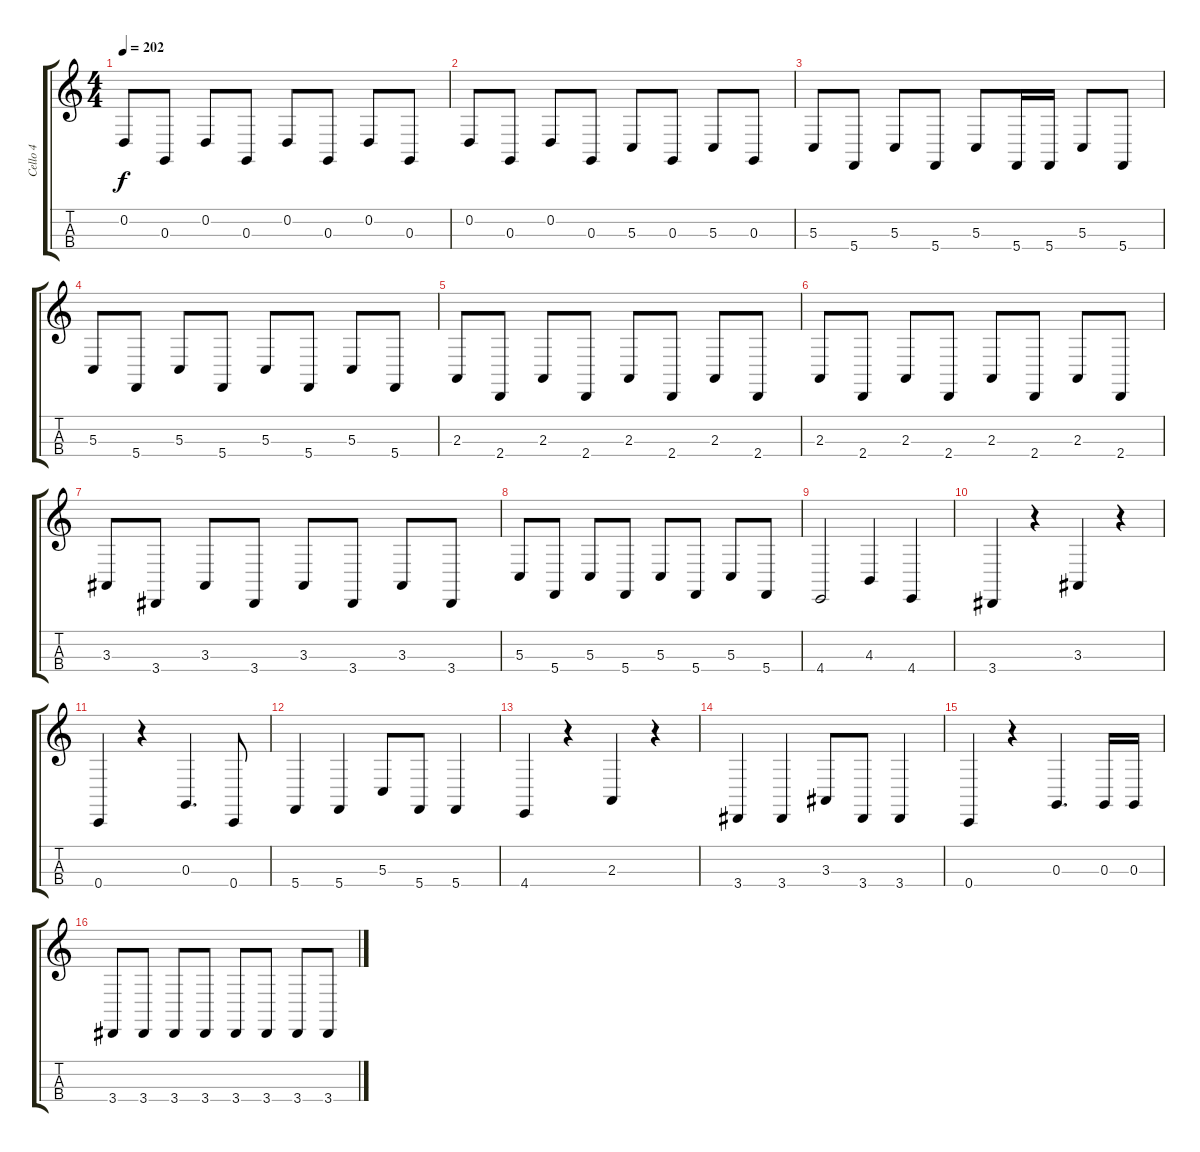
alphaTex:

\track ("Cello 4" "Cello 4") {instrument cello}
\staff {score tabs}
\tuning (A3 D3 G2 C2) {hide}
\ts (4 4)
\tempo 202
\clef g2
\ks c
0.2.8{dy f} 0.3.8 0.2.8 0.3.8 0.2.8 0.3.8 0.2.8 0.3.8 |
0.2.8 0.3.8 0.2.8 0.3.8 5.3.8 0.3.8 5.3.8 0.3.8 |
5.3.8 5.4.8 5.3.8 5.4.8 5.3.8 5.4.16 5.4.16 5.3.8 5.4.8 |
5.3.8 5.4.8 5.3.8 5.4.8 5.3.8 5.4.8 5.3.8 5.4.8 |
2.3.8 2.4.8 2.3.8 2.4.8 2.3.8 2.4.8 2.3.8 2.4.8 |
2.3.8 2.4.8 2.3.8 2.4.8 2.3.8 2.4.8 2.3.8 2.4.8 |
3.3.8 3.4.8 3.3.8 3.4.8 3.3.8 3.4.8 3.3.8 3.4.8 |
5.3.8 5.4.8 5.3.8 5.4.8 5.3.8 5.4.8 5.3.8 5.4.8 |
4.4.2 4.3.4 4.4.4 |
3.4.4 r.4 3.3.4 r.4 |
0.4.4 r.4 0.3.4{d} 0.4.8 |
5.4.4 5.4.4 5.3.8 5.4.8 5.4.4 |
4.4.4 r.4 2.3.4 r.4 |
3.4.4 3.4.4 3.3.8 3.4.8 3.4.4 |
0.4.4 r.4 0.3.4{d} 0.3.16 0.3.16 |
3.4.8 3.4.8 3.4.8 3.4.8 3.4.8 3.4.8 3.4.8 3.4.8
